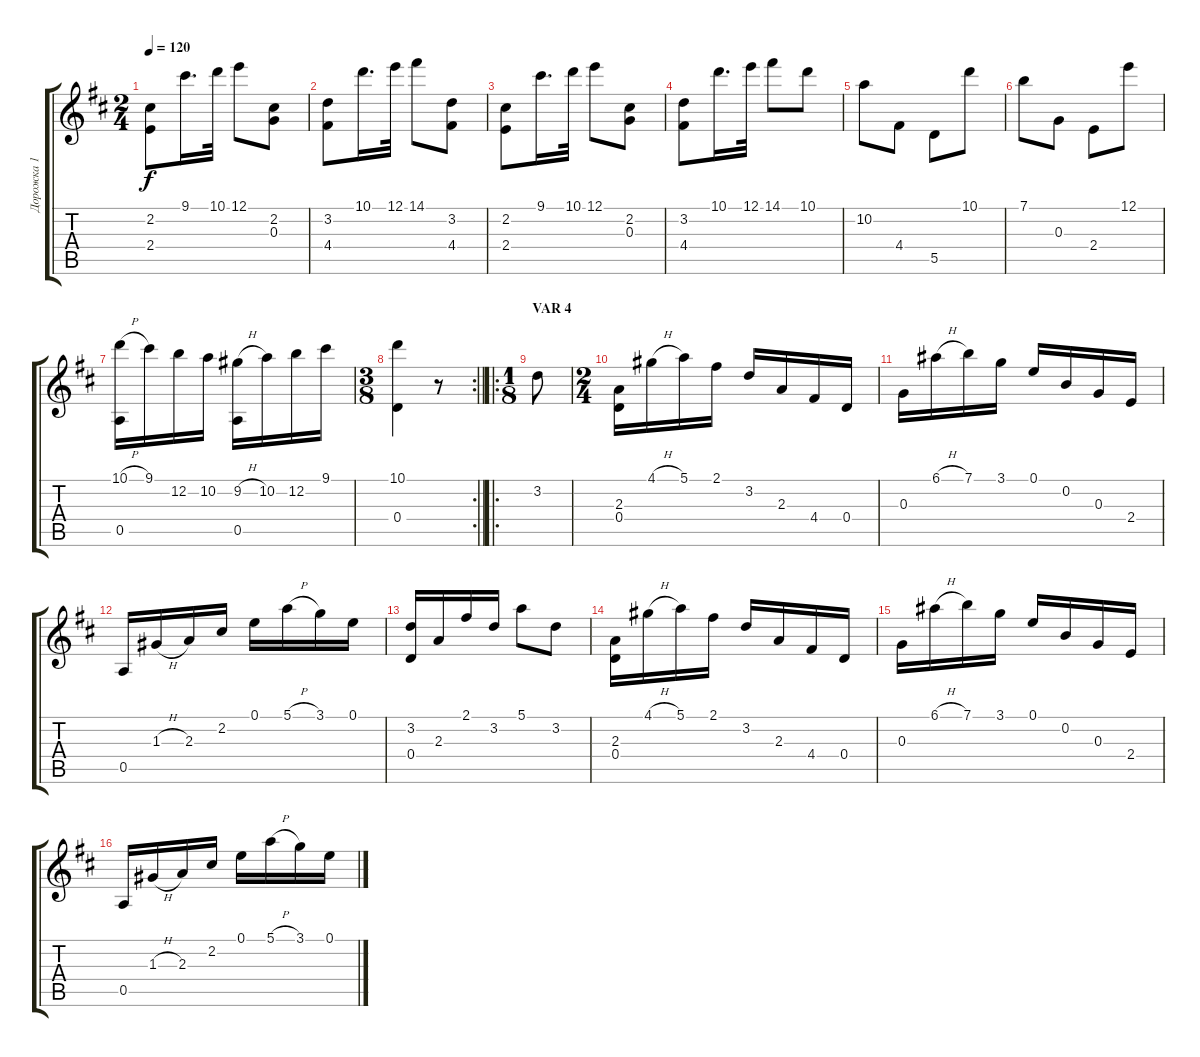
\track ("Дорожка 1" "Дорожка 1") {instrument acousticguitarnylon}
\staff {score tabs}
\tuning (E4 B3 G3 D3 A2 E2) {hide}
\ts (2 4)
\tempo 120
\clef g2
\ks d
(2.2 2.4).8{dy f} 9.1.16{d} 10.1.32 12.1.8 (2.2 0.3).8 |
(3.2 4.4).8 10.1.16{d} 12.1.32 14.1.8 (3.2 4.4).8 |
(2.2 2.4).8 9.1.16{d} 10.1.32 12.1.8 (2.2 0.3).8 |
(3.2 4.4).8 10.1.16{d} 12.1.32 14.1.8 10.1.8 |
10.2.8 4.4.8 5.5.8 10.1.8 |
7.1.8 0.3.8 2.4.8 12.1.8 |
(10.1{h} 0.5).16 9.1.16 12.2.16 10.2.16 (9.2{h} 0.5).16 10.2.16 12.2.16 9.1.16 |
\rc 2
\ts (3 8)
\barLineRight lightlight
(10.1 0.4).4 r.8 |
\ro
\ts (1 8)
\section ("" "VAR 4")
3.2.8 |
\ts (2 4)
(2.3 0.4).16 4.1{h}.16 5.1.16 2.1.16 3.2.16 2.3.16 4.4.16 0.4.16 |
0.3.16 6.1{h}.16 7.1.16 3.1.16 0.1.16 0.2.16 0.3.16 2.4.16 |
0.5.16 1.3{h}.16 2.3.16 2.2.16 0.1.16 5.1{h}.16 3.1.16 0.1.16 |
(3.2 0.4).16 2.3.16 2.1.16 3.2.16 5.1.8 3.2.8 |
(2.3 0.4).16 4.1{h}.16 5.1.16 2.1.16 3.2.16 2.3.16 4.4.16 0.4.16 |
0.3.16 6.1{h}.16 7.1.16 3.1.16 0.1.16 0.2.16 0.3.16 2.4.16 |
0.5.16 1.3{h}.16 2.3.16 2.2.16 0.1.16 5.1{h}.16 3.1.16 0.1.16
